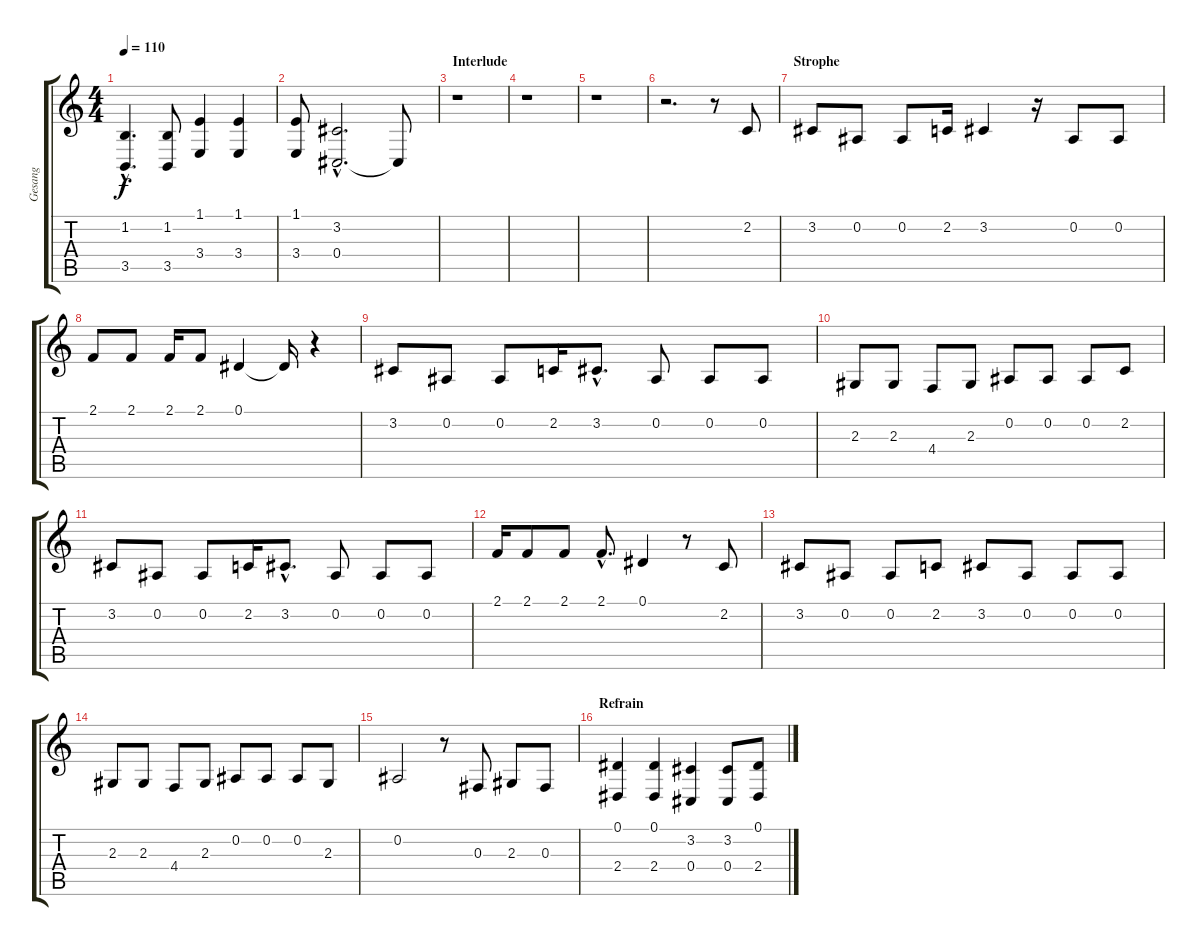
\track ("Gesang" "Gesang") {instrument lead2sawtooth}
\staff {score tabs}
\tuning (Eb4 Bb3 Gb3 Db3 Ab2 Eb2) {hide}
\ts (4 4)
\tempo 110
\clef g2
\ks c
(1.2{hac} 3.5{hac}).4{d dy f} (1.2 3.5).8 (1.1 3.4).4 (1.1 3.4).4 |
(1.1 3.4).8 (3.2{hac} 0.4{hac}).2{d} 0.4{t}.8 |
\section ("" "Interlude")
r.1 |
r.1 |
r.1 |
r.2{d} r.8 2.2.8 |
\section ("" "Strophe")
3.2.8 0.2.8 0.2.8 2.2.16 3.2.4 r.16 0.2.8 0.2.8 |
2.1.8 2.1.8 2.1.16 2.1.8 0.1.4 0.1{t}.16 r.4 |
3.2.8 0.2.8 0.2.8 2.2.16 3.2{hac}.8{d} 0.2.8 0.2.8 0.2.8 |
2.3.8 2.3.8 4.4.8 2.3.8 0.2.8 0.2.8 0.2.8 2.2.8 |
3.2.8 0.2.8 0.2.8 2.2.16 3.2{hac}.8{d} 0.2.8 0.2.8 0.2.8 |
2.1.16 2.1.8 2.1.8 2.1{hac}.8{d} 0.1.4 r.8 2.2.8 |
3.2.8 0.2.8 0.2.8 2.2.8 3.2.8 0.2.8 0.2.8 0.2.8 |
2.3.8 2.3.8 4.4.8 2.3.8 0.2.8 0.2.8 0.2.8 2.3.8 |
0.2.2 r.8 0.3.8 2.3.8 0.3.8 |
\section ("" "Refrain")
(0.1 2.4).4 (0.1 2.4).4 (3.2 0.4).4 (3.2 0.4).8 (0.1 2.4).8
